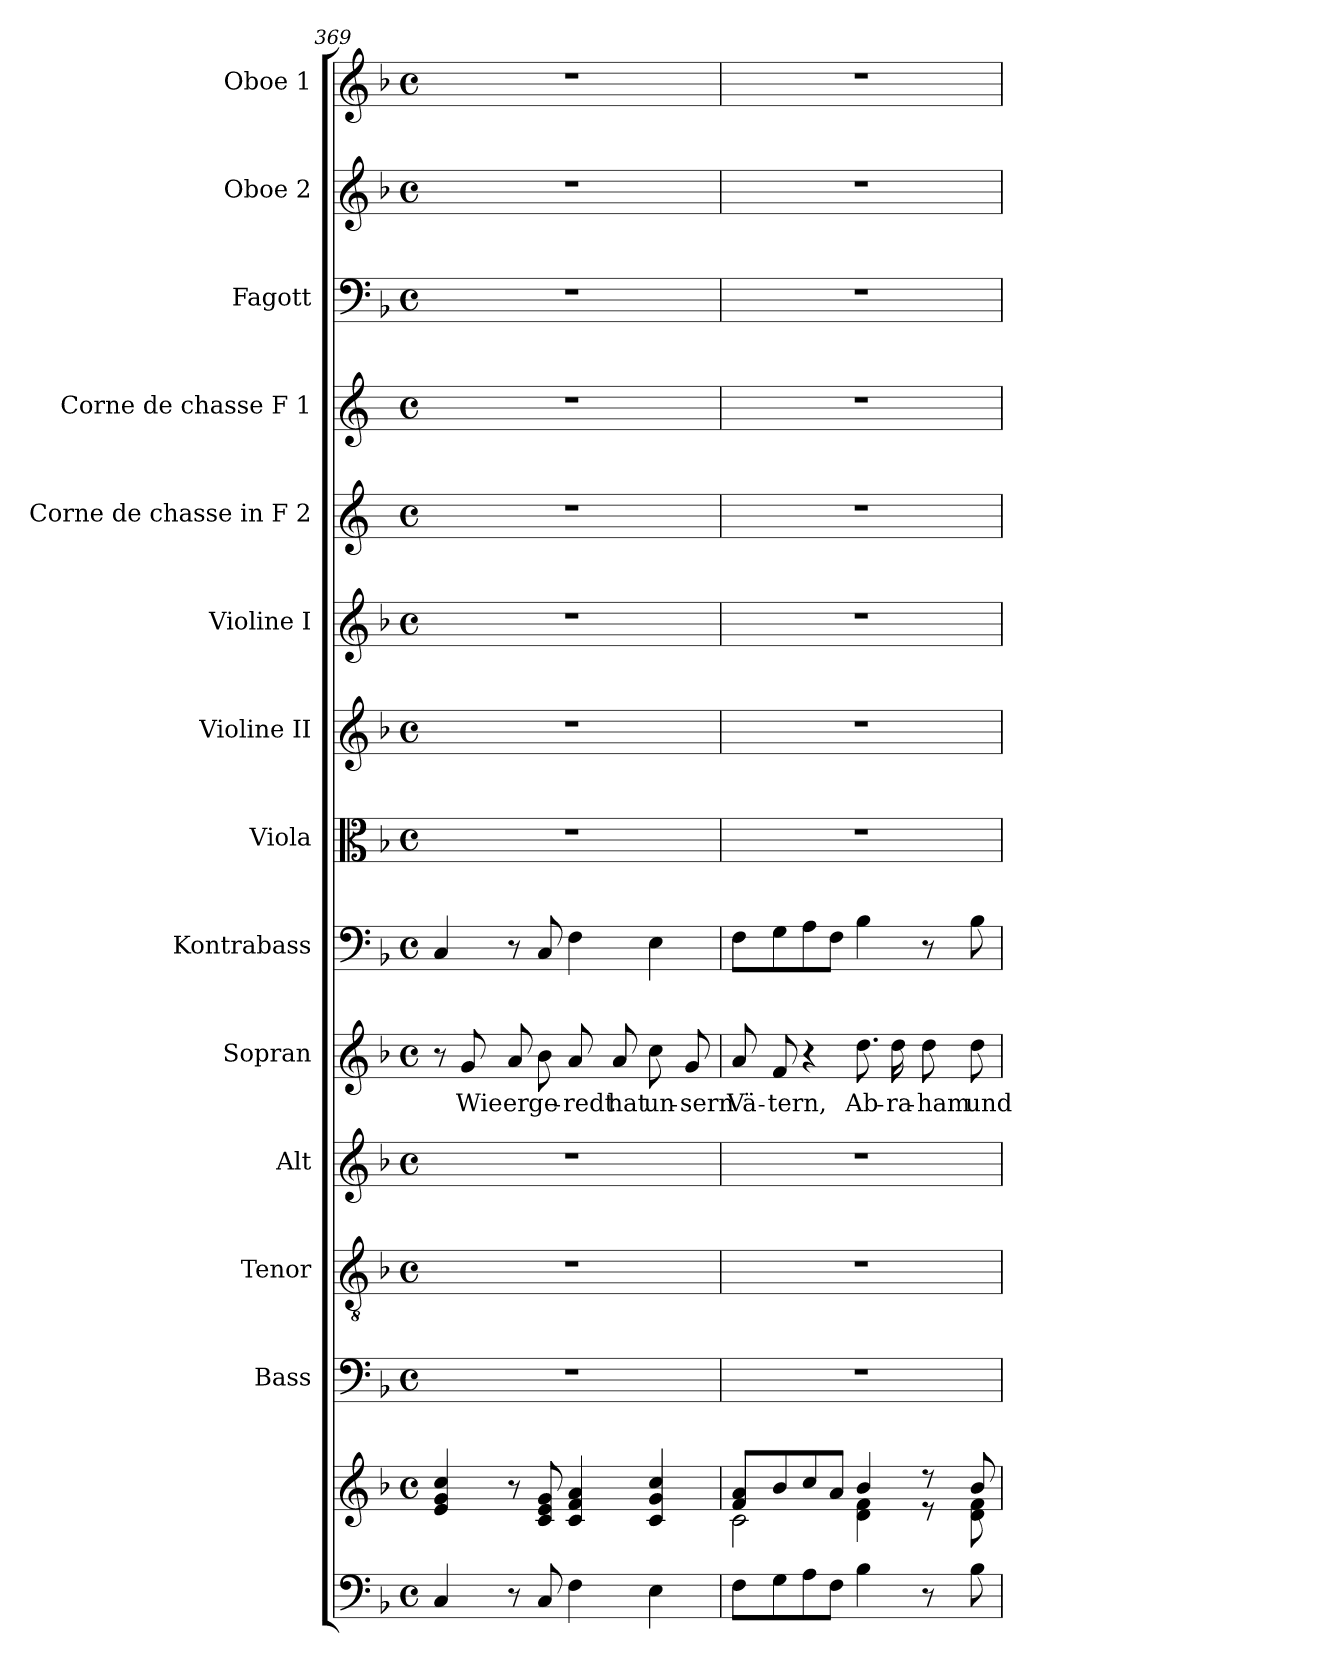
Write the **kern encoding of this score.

**kern	**kern	**kern	**kern	**kern	**kern	**text	**kern	**kern	**kern	**kern	**kern	**kern	**kern	**kern	**kern
*part14	*part14	*part13	*part12	*part11	*part10	*part10	*part9	*part8	*part7	*part6	*part5	*part4	*part3	*part2	*part1
*staff15	*staff14	*staff13	*staff12	*staff11	*staff10	*staff10	*staff9	*staff8	*staff7	*staff6	*staff5	*staff4	*staff3	*staff2	*staff1
*	*	*I"Bass	*I"Tenor	*I"Alt	*I"Sopran	*	*I"Kontrabass	*I"Viola	*I"Violine II	*I"Violine I	*I"Corne de chasse in F 2	*I"Corne de chasse F 1	*I"Fagott	*I"Oboe 2	*I"Oboe 1
*	*	*I'B.	*I'T.	*I'A.	*I'S.	*	*I'Kb.	*I'Vla.	*I'Vl. II	*I'Vl. I	*	*	*I'Fg.	*I'Ob. 2	*I'Ob. 1
*clefF4	*clefG2	*clefF4	*clefGv2	*clefG2	*clefG2	*	*clefF4	*clefC3	*clefG2	*clefG2	*clefG2	*clefG2	*clefF4	*clefG2	*clefG2
*	*	*	*	*	*	*	*ITrd7c12	*	*	*	*ITrd4c7	*ITrd4c7	*	*	*
*k[b-]	*k[b-]	*k[b-]	*k[b-]	*k[b-]	*k[b-]	*	*k[b-]	*k[b-]	*k[b-]	*k[b-]	*k[b-]	*k[b-]	*k[b-]	*k[b-]	*k[b-]
*F:	*F:	*F:	*F:	*F:	*F:	*	*F:	*F:	*F:	*F:	*F:	*F:	*F:	*F:	*F:
*M4/4	*M4/4	*M4/4	*M4/4	*M4/4	*M4/4	*	*M4/4	*M4/4	*M4/4	*M4/4	*M4/4	*M4/4	*M4/4	*M4/4	*M4/4
*met(c)	*met(c)	*met(c)	*met(c)	*met(c)	*met(c)	*	*met(c)	*met(c)	*met(c)	*met(c)	*met(c)	*met(c)	*met(c)	*met(c)	*met(c)
=369	=369	=369	=369	=369	=369	=369	=369	=369	=369	=369	=369	=369	=369	=369	=369
4C/	4e/ 4g/ 4cc/	1r	1r	1r	8r	.	4CC/	1r	1r	1r	1r	1r	1r	1r	1r
!	!	!	!	!	!	!LO:LY:b	!	!	!	!	!	!	!	!	!
.	.	.	.	.	8g/	Wie	.	.	.	.	.	.	.	.	.
!	!	!	!	!	!	!LO:LY:b	!	!	!	!	!	!	!	!	!
8r	8r	.	.	.	8a/	er	8r	.	.	.	.	.	.	.	.
!	!	!	!	!	!	!LO:LY:b	!	!	!	!	!	!	!	!	!
8C/	8c/ 8e/ 8g/	.	.	.	8b-\	ge-	8CC/	.	.	.	.	.	.	.	.
!	!	!	!	!	!	!LO:LY:b	!	!	!	!	!	!	!	!	!
4F\	4c/ 4f/ 4a/	.	.	.	8a/	-redt	4FF\	.	.	.	.	.	.	.	.
!	!	!	!	!	!	!LO:LY:b	!	!	!	!	!	!	!	!	!
.	.	.	.	.	8a/	hat	.	.	.	.	.	.	.	.	.
!	!	!	!	!	!	!LO:LY:b	!	!	!	!	!	!	!	!	!
4E\	4c/ 4g/ 4cc/	.	.	.	8cc\	un-	4EE\	.	.	.	.	.	.	.	.
!	!	!	!	!	!	!LO:LY:b	!	!	!	!	!	!	!	!	!
.	.	.	.	.	8g/	-sern	.	.	.	.	.	.	.	.	.
!!LO:PB:g=z
=370	=370	=370	=370	=370	=370	=370	=370	=370	=370	=370	=370	=370	=370	=370	=370
*	*^	*	*	*	*	*	*	*	*	*	*	*	*	*	*
!	!	!	!	!	!	!	!LO:LY:b	!	!	!	!	!	!	!	!	!
8F\L	8f/ 8a/L	2c\	1r	1r	1r	8a/	Vä-	8FF\L	1r	1r	1r	1r	1r	1r	1r	1r
!	!	!	!	!	!	!	!LO:LY:b	!	!	!	!	!	!	!	!	!
8G\	8b-/	.	.	.	.	8f/	-tern,	8GG\	.	.	.	.	.	.	.	.
8A\	8cc/	.	.	.	.	4r	.	8AA\	.	.	.	.	.	.	.	.
8F\J	8a/J	.	.	.	.	.	.	8FF\J	.	.	.	.	.	.	.	.
!	!	!	!	!	!	!	!LO:LY:b	!	!	!	!	!	!	!	!	!
4B-\	4b-/	4d\ 4f\	.	.	.	8.dd\	Ab-	4BB-\	.	.	.	.	.	.	.	.
!	!	!	!	!	!	!	!LO:LY:b	!	!	!	!	!	!	!	!	!
.	.	.	.	.	.	16dd\	-ra-	.	.	.	.	.	.	.	.	.
!	!	!	!	!	!	!	!LO:LY:b	!	!	!	!	!	!	!	!	!
8r	8r	8r	.	.	.	8dd\	-ham	8r	.	.	.	.	.	.	.	.
!	!	!	!	!	!	!	!LO:LY:b	!	!	!	!	!	!	!	!	!
8B-\	8b-/	8d\ 8f\	.	.	.	8dd\	und	8BB-\	.	.	.	.	.	.	.	.
*	*v	*v	*	*	*	*	*	*	*	*	*	*	*	*	*	*
=	=	=	=	=	=	=	=	=	=	=	=	=	=	=	=
*-	*-	*-	*-	*-	*-	*-	*-	*-	*-	*-	*-	*-	*-	*-	*-
